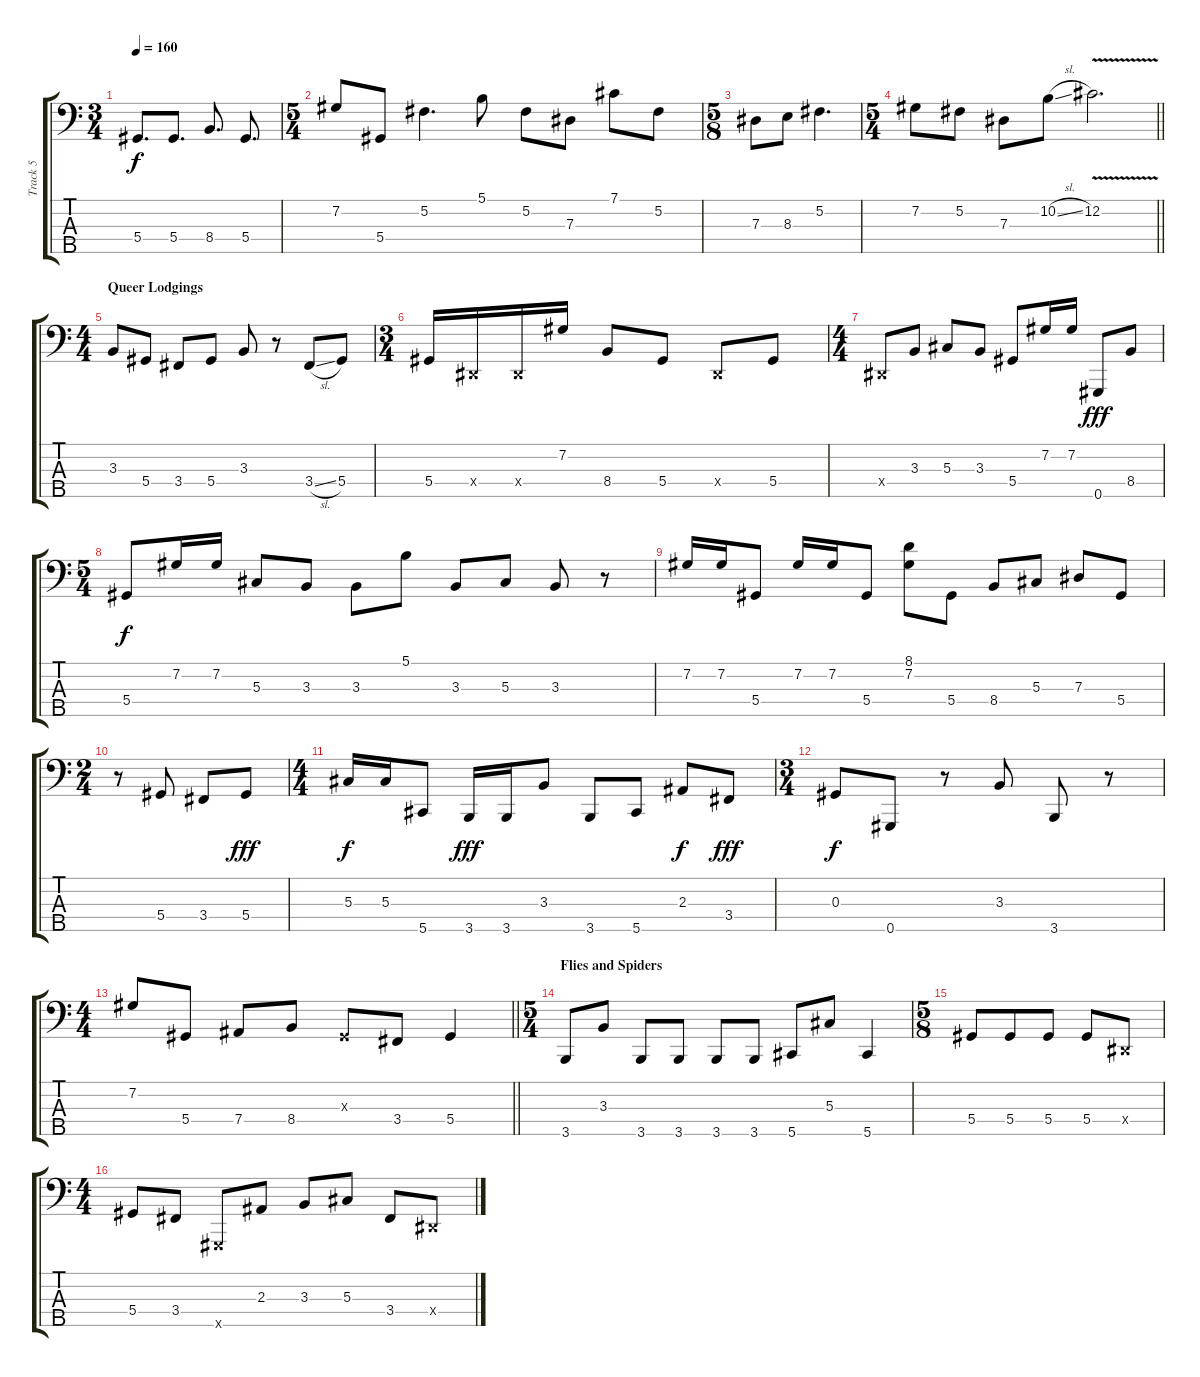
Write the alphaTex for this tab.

\track ("Track 5" "Track 5") {instrument slapbass1}
\staff {score tabs}
\tuning (Gb2 Db2 Ab1 Eb1 Ab0) {hide}
\ts (3 4)
\tempo 160
\clef f4
\ks c
5.4.8{d dy f} 5.4.8{d} 8.4.8{d} 5.4.8{d} |
\ts (5 4)
7.2.8 5.4.8 5.2.4{d} 5.1.8 5.2.8 7.3.8 7.1.8 5.2.8 |
\ts (5 8)
7.3.8 8.3.8 5.2.4{d} |
\ts (5 4)
\barLineRight lightlight
7.2.8 5.2.8 7.3.8 10.2{sl}.8 12.2{v}.2{d} |
\ts (4 4)
\section ("" "Queer Lodgings")
3.3.8{instrument slapbass1} 5.4.8 3.4.8 5.4.8 3.3.8 r.8 3.4{sl}.8 5.4.8 |
\ts (3 4)
5.4.16 0.4{x}.16 0.4{x}.16 7.2.16 8.4.8 5.4.8 0.4{x}.8 5.4.8 |
\ts (4 4)
0.4{x}.8 3.3.8 5.3.8 3.3.8 5.4.8 7.2.16 7.2.16 0.5.8{dy fff} 8.4.8 |
\ts (5 4)
5.4.8{dy f} 7.2.16 7.2.16 5.3.8 3.3.8 3.3.8 5.1.8 3.3.8 5.3.8 3.3.8 r.8 |
7.2.16 7.2.16 5.4.8 7.2.16 7.2.16 5.4.8 (8.1 7.2).8 5.4.8 8.4.8 5.3.8 7.3.8 5.4.8 |
\ts (2 4)
r.8 5.4.8 3.4.8 5.4.8{dy fff} |
\ts (4 4)
5.3.16{dy f} 5.3.16 5.5.8 3.5.16{dy fff} 3.5.16 3.3.8 3.5.8 5.5.8 2.3.8{dy f} 3.4.8{dy fff} |
\ts (3 4)
0.3.8{dy f} 0.5.8 r.8 3.3.8 3.5.8 r.8 |
\ts (4 4)
\barLineRight lightlight
7.2.8 5.4.8 7.4.8 8.4.8 0.3{x}.8 3.4.8 5.4.4 |
\ts (5 4)
\section ("" "Flies and Spiders")
3.5.8 3.3.8 3.5.8 3.5.8 3.5.8 3.5.8 5.5.8 5.3.8 5.5.4 |
\ts (5 8)
5.4.8 5.4.8 5.4.8 5.4.8 0.4{x}.8 |
\ts (4 4)
5.4.8 3.4.8 0.5{x}.8 2.3.8 3.3.8 5.3.8 3.4.8 0.4{x}.8
